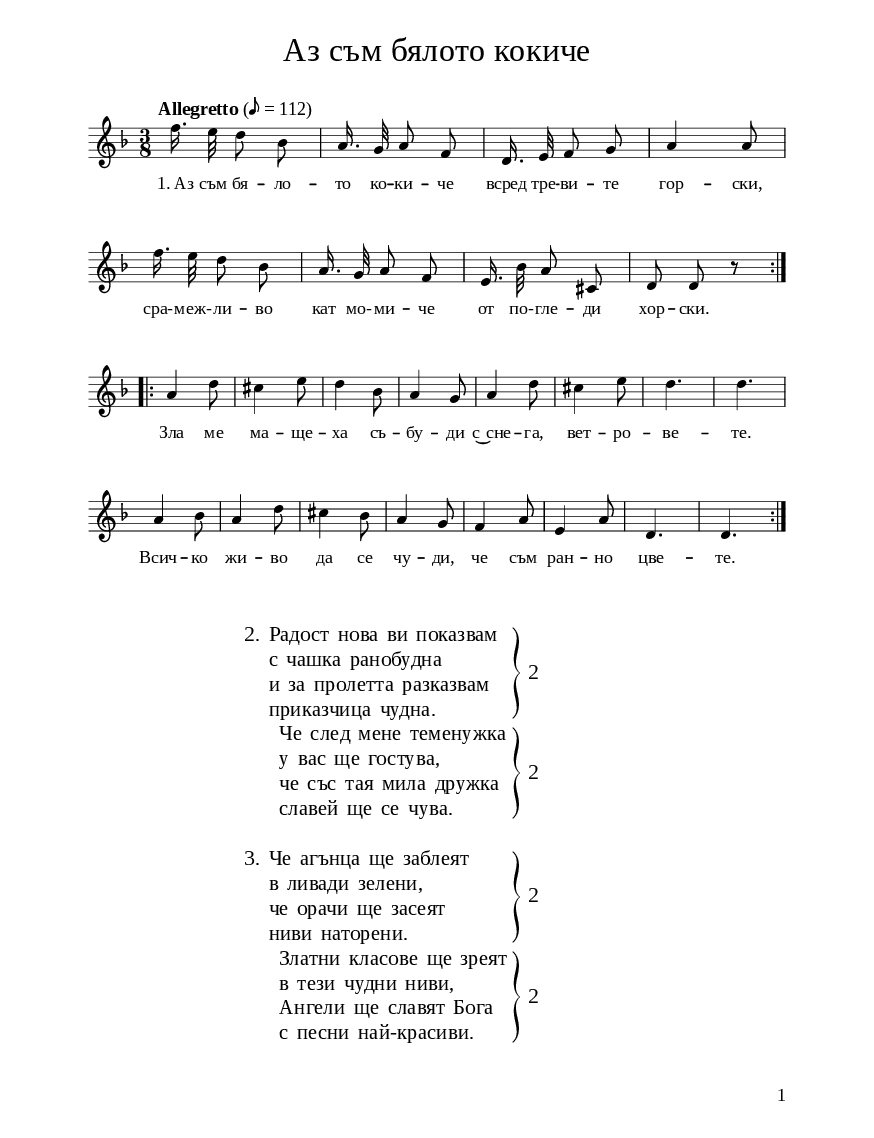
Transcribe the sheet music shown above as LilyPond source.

  \version "2.24.2"

% include paper part and global functions
\include "include/globals.ily"

"rightBraces047" = \markup {
  \column {
    % repeat braces
    \translate #'(0 . -3.1 )
    \right-brace #44

    \translate #'(0 . -5.2 )
    \right-brace #44

    \translate #'(0 . -7.6 )
    \right-brace #44

    \translate #'(0 . -5.2 )
    \right-brace #44

  }
  \column {
    % repeat numbers
    \translate #'(0 . -3.7 )
    2

    \translate #'(0 . -9.3 )
    2

    \translate #'(0 . -11.9 )
    2

    \translate #'(0 . -9.7 )
    2
  }
}

\bookpart {
  \label #'ref047
  \tocItem \markup "Аз съм бялото кокиче"
  \include "include/bookpart-paper.ily"
  \score {
    \include "include/score-layout.ily"


    \new Voice \absolute  {
      \clef treble
      \key d \minor
      \time 3/8
      \tempoFunc "Allegretto" 8 "112"
      \autoBeamOff

      f''16. e''32 d''8 bes' | a'16. g'32 a'8 f' | d'16. e'32 f'8 g' | a'4 a'8 \break |
      f''16. e''32 d''8 bes' | a'16. g'32 a'8 f' | e'16. bes'32 a'8 cis' | d'8 d' r | \bar ":|." \break
      
        \bar ":|.|:"
        a'4 d''8 | cis''4 e''8 | d''4 bes'8 | a'4 g'8 | a'4 d''8 | cis''4 e''8 | d''4. |  d''4. \break | % 17
        a'4 bes'8 | a'4 d''8 | cis''4 bes'8 |  a'4 g'8 | f'4 a'8 | e'4 a'8 |  d'4. | d'4.
      \bar ":|." \break |
    }

    \addlyrics {
      "1. Аз" съм бя -- ло -- то ко -- ки -- че
      всред тре -- ви -- те гор -- ски,
      "сра-" -- "меж-" -- ли -- во кат "мо-" -- ми -- че
      от "по-" -- гле -- ди хор -- ски. Зла ме ма -- ще -- ха съ -- бу -- ди
      с~сне -- га, вет -- ро -- ве -- те.
      Всич -- ко жи -- во да се чу -- ди,
      че съм ран -- но цве -- те.}
        \header {
          title = \titleFunc "Аз съм бялото кокиче" "Az săm bjaloto kokiče"
        }

        \midi{}

      } % score

      \markup \fontsize #bgCoupletFontSize {
        \hspace #15
        \override #`(baseline-skip . ,bgCoupletBaselineSkip)
        \column {
          \line {    2. Радост нова ви показвам }
          \line {   "   " с чашка ранобудна }
          \line {   "   " и за пролетта разказвам }
          \line {   "   " приказчица чудна. }

          \line {  "     " Че след мене теменужка  }
          \line {   "     " у вас ще гостува, }
          \line {   "     " че със тая мила дружка }
          \line {   "     " славей ще се чува. }

          \line { " " }
          \line { 3. Че агънца ще заблеят  }
          \line {   "   " в ливади зелени, }
          \line {   "   " че орачи ще засеят }
          \line {   "   " ниви наторени. }

          \line { "     " Златни класове ще зреят  }
          \line {   "     " в тези чудни ниви, }
          \line {   "     " Ангели ще славят Бога }
          \line {   "     " с песни най-красиви. }
        }  \"rightBraces047"

      }  % markup

    } % bookpart
